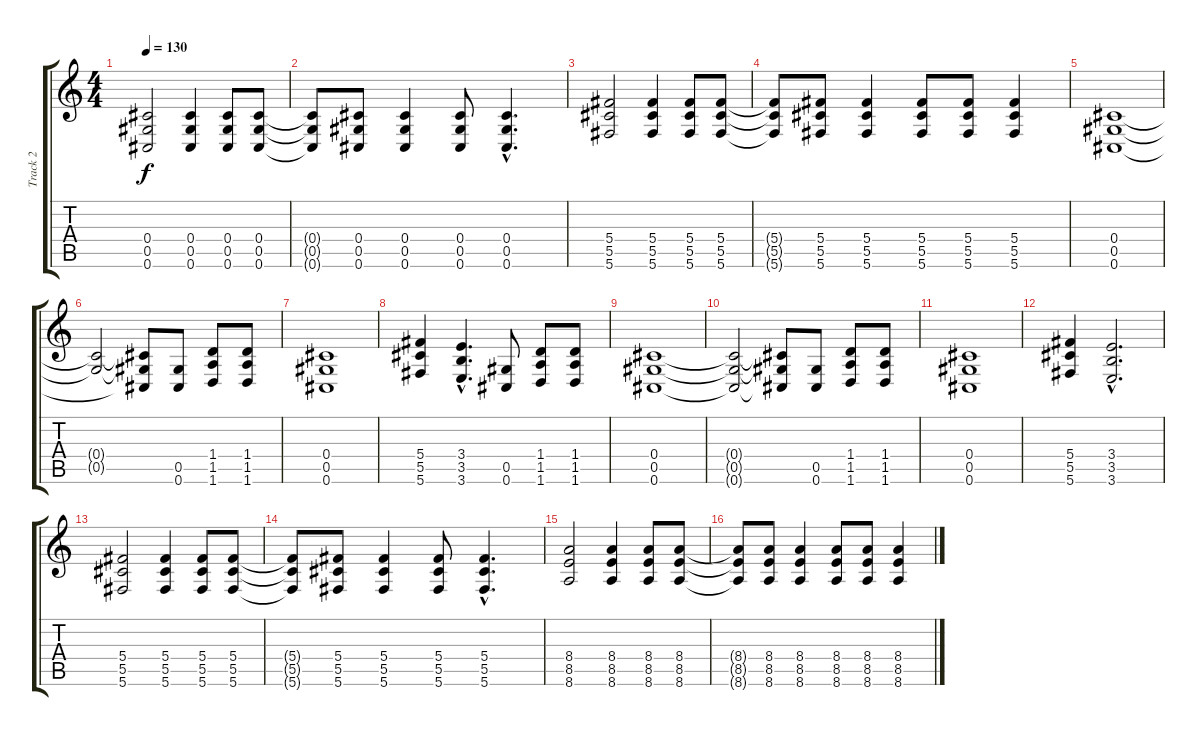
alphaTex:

\track ("Track 2" "Track 2") {instrument distortionguitar}
\staff {score tabs}
\tuning (Eb4 Bb3 Gb3 Db3 Ab2 Db2) {hide}
\ts (4 4)
\tempo 130
\clef g2
\ks c
(0.4 0.5 0.6).2{dy f} (0.4 0.5 0.6).4 (0.4 0.5 0.6).8 (0.4 0.5 0.6).8 |
(0.4{t} 0.5{t} 0.6{t}).8 (0.4 0.5 0.6).8 (0.4 0.5 0.6).4 (0.4 0.5 0.6).8 (0.4{hac} 0.5{hac} 0.6{hac}).4{d} |
(5.4 5.5 5.6).2 (5.4 5.5 5.6).4 (5.4 5.5 5.6).8 (5.4 5.5 5.6).8 |
(5.4{t} 5.5{t} 5.6{t}).8 (5.4 5.5 5.6).8 (5.4 5.5 5.6).4 (5.4 5.5 5.6).8 (5.4 5.5 5.6).8 (5.4 5.5 5.6).4 |
(0.4 0.5 0.6).1 |
(0.4{t} 0.5{t}).2 (0.4{t} 0.5{t} 0.6{t}).8 (0.5 0.6).8 (1.4 1.5 1.6).8 (1.4 1.5 1.6).8 |
(0.4 0.5 0.6).1 |
(5.4 5.5 5.6).4 (3.4{hac} 3.5{hac} 3.6{hac}).4{d} (0.5 0.6).8 (1.4 1.5 1.6).8 (1.4 1.5 1.6).8 |
(0.4 0.5 0.6).1 |
(0.4{t} 0.5{t} 0.6{t}).2 (0.4{t} 0.5{t} 0.6{t}).8 (0.5 0.6).8 (1.4 1.5 1.6).8 (1.4 1.5 1.6).8 |
(0.4 0.5 0.6).1 |
(5.4 5.5 5.6).4 (3.4{hac} 3.5{hac} 3.6{hac}).2{d} |
(5.4 5.5 5.6).2 (5.4 5.5 5.6).4 (5.4 5.5 5.6).8 (5.4 5.5 5.6).8 |
(5.4{t} 5.5{t} 5.6{t}).8 (5.4 5.5 5.6).8 (5.4 5.5 5.6).4 (5.4 5.5 5.6).8 (5.4{hac} 5.5{hac} 5.6{hac}).4{d} |
(8.4 8.5 8.6).2 (8.4 8.5 8.6).4 (8.4 8.5 8.6).8 (8.4 8.5 8.6).8 |
(8.4{t} 8.5{t} 8.6{t}).8 (8.4 8.5 8.6).8 (8.4 8.5 8.6).4 (8.4 8.5 8.6).8 (8.4 8.5 8.6).8 (8.4 8.5 8.6).4
